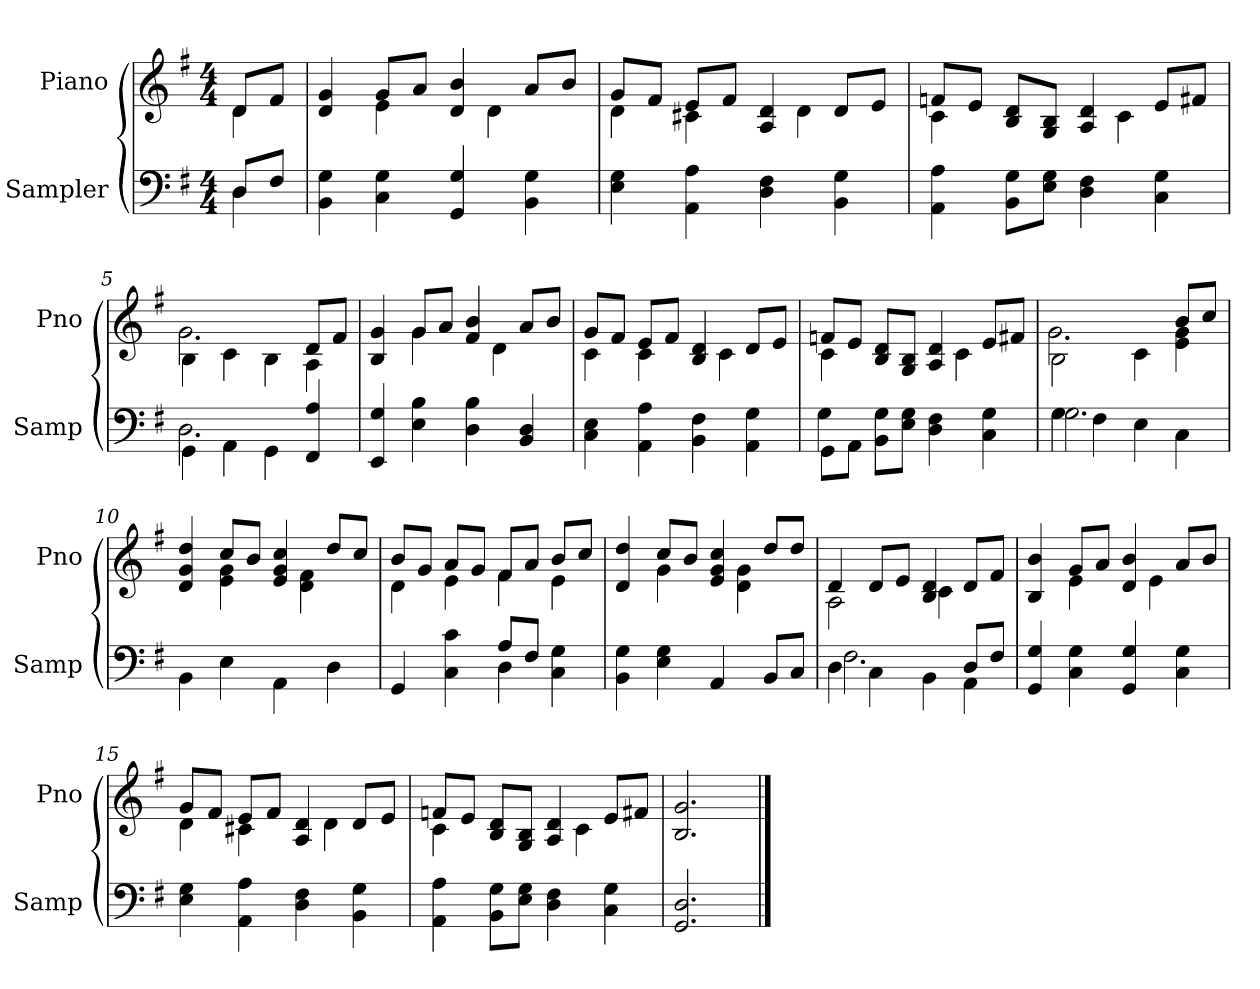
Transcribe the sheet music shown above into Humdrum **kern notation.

**kern	**kern
*part2	*part1
*staff2	*staff1
*I"Sampler	*I"Piano
*I'Samp	*I'Pno
*clefF4	*clefG2
*k[f#]	*k[f#]
*G:	*G:
*M4/4	*M4/4
=1	=1
*^	*^
8D/L	4D	8d/L	4d
8F#/J	.	8f#/J	.
*v	*v	*	*
=2	=2	=2
4BB 4G	4d 4g	4ryy
4C 4G	8g/L	4e
.	8a/J	.
4GG 4G	4d 4b	8ryy
.	.	4d
4BB 4G	8a/L	.
.	8b/J	8ryy
=3	=3	=3
4E 4G	8g/L	4d
.	8f#/J	.
4AA 4A	8e/L	4c#X
.	8f#/J	.
4D 4F#	4A 4d	8ryy
.	.	4d
4BB 4G	8d/L	.
.	8e/J	8ryy
=4	=4	=4
4AA 4A	8fn/L	4c
.	8e/J	.
8BB\ 8G\L	8B/ 8d/L	4.ryy
8E\ 8G\J	8G/ 8B/J	.
4D 4F#	4A 4d	.
.	.	4c
4C 4G	8e/L	.
.	8f#X/J	8ryy
=5	=5	=5
*^	*	*
4GG\	2.D	4B\	2.g
4AA\	.	4c\	.
4GG\	.	4B\	.
4FF# 4A	4ryy	8d/L	4A
.	.	8f#/J	.
*v	*v	*	*
=6	=6	=6
4EE 4G	4B 4g	4ryy
4E 4B	8g/L	4g
.	8a/J	.
4D 4B	4f# 4b	8ryy
.	.	4d
4BB 4D	8a/L	.
.	8b/J	8ryy
=7	=7	=7
4C 4E	8g/L	4c
.	8f#/J	.
4AA 4A	8e/L	4c
.	8f#/J	.
4BB 4F#	4B 4d	8ryy
.	.	4c
4AA 4G	8d/L	.
.	8e/J	8ryy
=8	=8	=8
*^	*	*
8GG\L	4G	8fn/L	4c
8AA\J	.	8e/J	.
8BB\ 8G\L	2.ryy	8B/ 8d/L	4.ryy
8E\ 8G\J	.	8G/ 8B/J	.
4D 4F#	.	4A 4d	.
.	.	.	4c
4C 4G	.	8e/L	.
.	.	8f#X/J	8ryy
=9	=9	=9	=9
4G\	2.G	2B\	2.g
4F#\	.	.	.
4E\	.	4c\	.
4C\	4ryy	8b/L	4e 4g
.	.	8cc/J	.
*v	*v	*	*
=10	=10	=10
4BB\	4d 4g 4dd	4ryy
4E\	8cc/L	4e 4g
.	8b/J	.
4AA\	4e 4g 4cc	8ryy
.	.	4d 4f#
4D\	8dd/L	.
.	8cc/J	8ryy
=11	=11	=11
*^	*	*
4GG	2ryy	8b/L	4d
.	.	8g/J	.
4C 4c	.	8a/L	4e
.	.	8g/J	.
8A/L	4D	8f#/L	4f#
8F#/J	.	8a/J	.
4C 4G	4ryy	8b/L	4e
.	.	8cc/J	.
*v	*v	*	*
=12	=12	=12
4BB 4G	4d 4dd	4ryy
4E 4G	8cc/L	4g
.	8b/J	.
4AA	4e 4g 4cc	8ryy
.	.	4d 4g
8BB/L	8dd/L	.
8C/J	8dd/J	8ryy
=13	=13	=13
*^	*	*
4D\	2.F#	4d/	2A
4C\	.	8d/L	.
.	.	8e/J	.
4BB\	.	4B 4d	4c
8D/L	4AA	8d/L	4ryy
8F#/J	.	8f#/J	.
*v	*v	*	*
=14	=14	=14
4GG 4G	4B 4b	4ryy
4C 4G	8g/L	4e
.	8a/J	.
4GG 4G	4d 4b	8ryy
.	.	4e
4C 4G	8a/L	.
.	8b/J	8ryy
=15	=15	=15
4E 4G	8g/L	4d
.	8f#/J	.
4AA 4A	8e/L	4c#X
.	8f#/J	.
4D 4F#	4A 4d	8ryy
.	.	4d
4BB 4G	8d/L	.
.	8e/J	8ryy
=16	=16	=16
4AA 4A	8fn/L	4c
.	8e/J	.
8BB\ 8G\L	8B/ 8d/L	4.ryy
8E\ 8G\J	8G/ 8B/J	.
4D 4F#	4A 4d	.
.	.	4c
4C 4G	8e/L	.
.	8f#X/J	8ryy
*	*v	*v
=17	=17
2.GG 2.D	2.B 2.g
==	==
*-	*-
